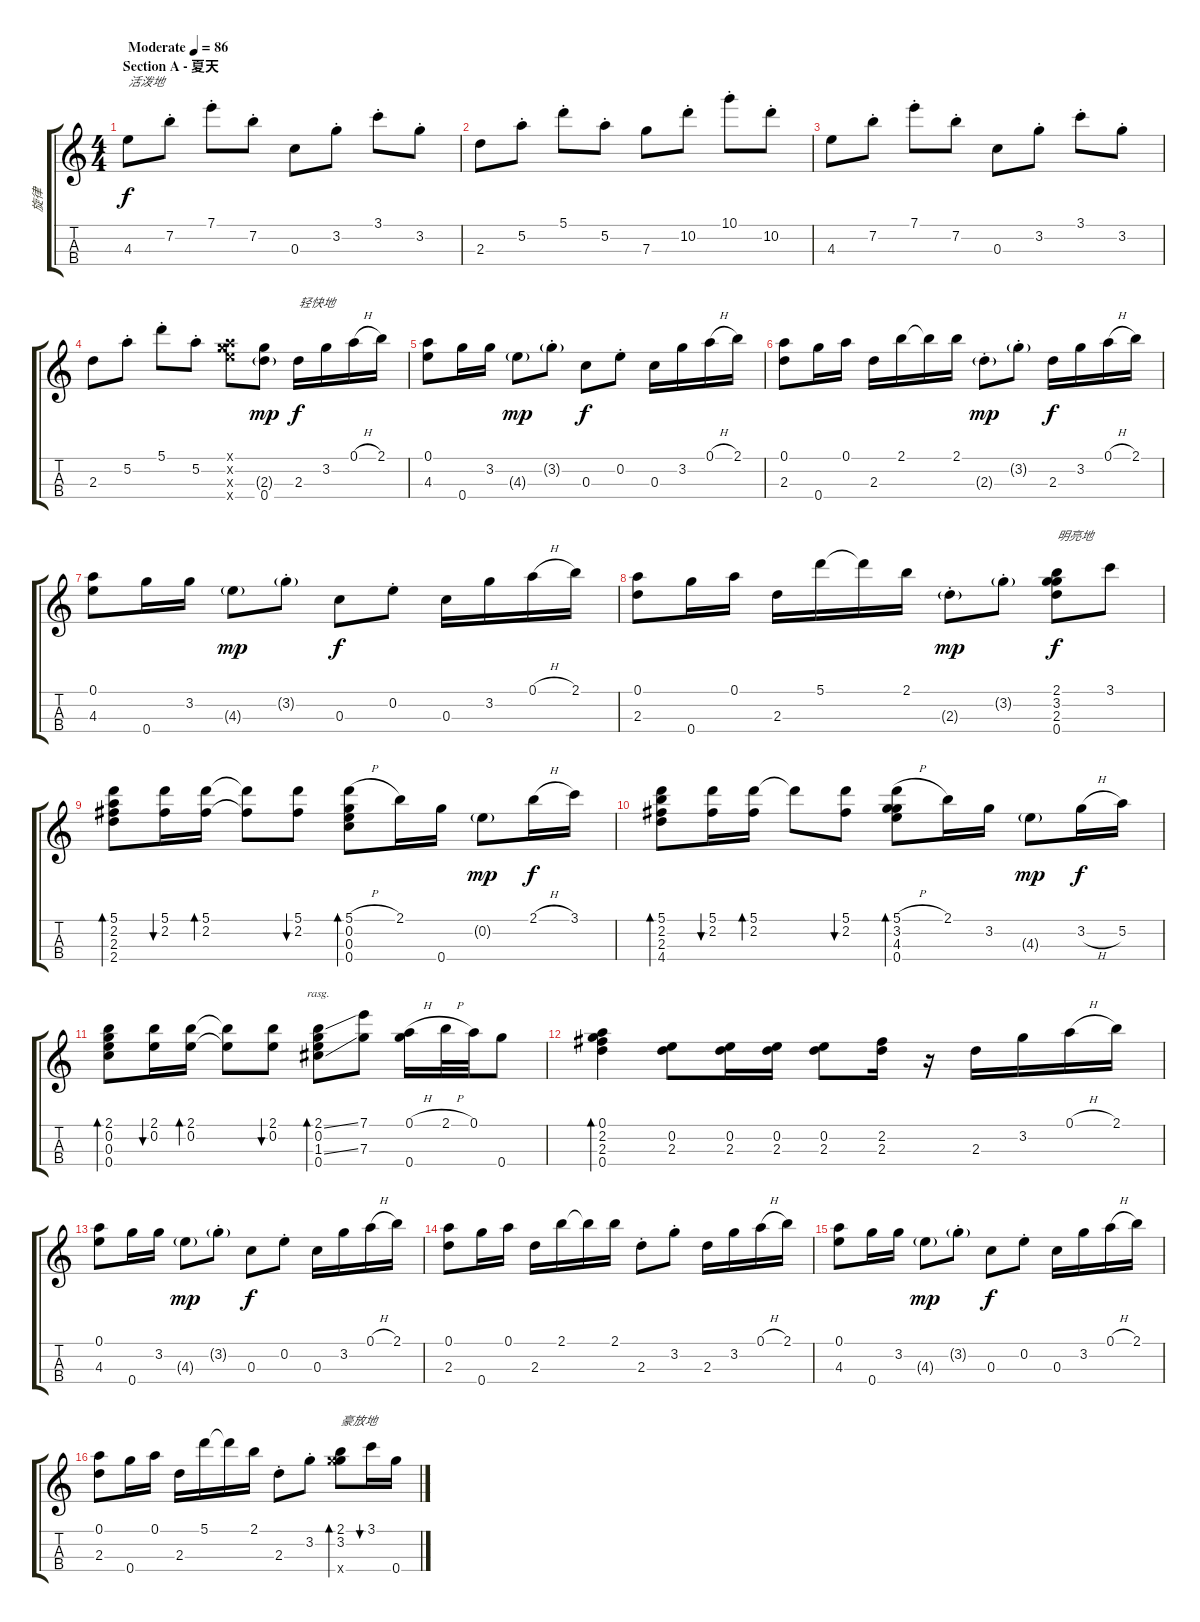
\track ("旋律" "旋律") {instrument acousticguitarnylon}
\staff {score tabs}
\tuning (A4 E4 C4 G4) {hide}
\ts (4 4)
\section ("" "Section A - 夏天")
\tempo (86 "Moderate")
\clef g2
\ks c
4.3.8{txt "活泼地" dy f instrument acousticguitarnylon} 7.2{st}.8 7.1{st}.8 7.2{st}.8 0.3.8 3.2{st}.8 3.1{st}.8 3.2{st}.8 |
2.3.8 5.2{st}.8 5.1{st}.8 5.2{st}.8 7.3.8 10.2{st}.8 10.1{st}.8 10.2{st}.8 |
4.3.8 7.2{st}.8 7.1{st}.8 7.2{st}.8 0.3.8 3.2{st}.8 3.1{st}.8 3.2{st}.8 |
2.3.8 5.2{st}.8 5.1{st}.8 5.2{st}.8 (0.1{x} 0.2{x} 7.3{x} 0.4{x}).8 (2.3{g} 0.4).8{dy mp} 2.3.16{txt "轻快地" dy f} 3.2.16 0.1{h}.16 2.1.16 |
(0.1 4.3).8 0.4.16 3.2.16 4.3{g}.8{dy mp} 3.2{g st}.8 0.3.8{dy f} 0.2{st}.8 0.3.16 3.2.16 0.1{h}.16 2.1.16 |
(0.1 2.3).8 0.4.16 0.1.16 2.3.16 2.1.16 2.1{t}.16 2.1.16 2.3{g st}.8{dy mp} 3.2{g st}.8 2.3.16{dy f} 3.2.16 0.1{h}.16 2.1.16 |
(0.1 4.3).8 0.4.16 3.2.16 4.3{g}.8{dy mp} 3.2{g st}.8 0.3.8{dy f} 0.2{st}.8 0.3.16 3.2.16 0.1{h}.16 2.1.16 |
(0.1 2.3).8 0.4.16 0.1.16 2.3.16 5.1.16 5.1{t}.16 2.1.16 2.3{g st}.8{dy mp} 3.2{g st}.8 (2.1 3.2 2.3 0.4).8{txt "明亮地" dy f} 3.1.8 |
(5.1 2.2 2.3 2.4).8{bd 30} (5.1 2.2).16{bu 30} (5.1 2.2).16{bd 60} (5.1{t} 2.2{t}).8 (5.1 2.2).8{bu 30} (5.1{h} 0.2 0.3 0.4).8{bd 30} 2.1.16 0.4.16 0.2{g}.8{dy mp} 2.1{h}.16{dy f} 3.1.16 |
(5.1 2.2 2.3 4.4).8{bd 30} (5.1 2.2).16{bu 30} (5.1 2.2).16{bd 30} 5.1{t}.8 (5.1 2.2).8{bu 30} (5.1{h} 3.2 4.3 0.4).8{bd 30} 2.1.16 3.2.16 4.3{g}.8{dy mp} 3.2{h}.16{dy f} 5.2.16 |
(2.1 0.2 0.3 0.4).8{bd 30} (2.1 0.2).16{bu 30} (2.1 0.2).16{bd 30} (2.1{t} 0.2{t}).8 (2.1 0.2).8{bu 30} (2.1{ss} 0.2 1.3{ss} 0.4).8{bd 30 rasg ii} (7.1 7.3).8 (0.1{h} 0.4).16 2.1{h}.32 0.1.32 0.4.8 |
(0.1 2.2 2.3 0.4).4{bd 30} (0.2 2.3).8 (0.2 2.3).16 (0.2 2.3).16 (0.2 2.3).8 (2.2 2.3).16 r.16 2.3.16 3.2.16 0.1{h}.16 2.1.16 |
(0.1 4.3).8 0.4.16 3.2.16 4.3{g}.8{dy mp} 3.2{g st}.8 0.3.8{dy f} 0.2{st}.8 0.3.16 3.2.16 0.1{h}.16 2.1.16 |
(0.1 2.3).8 0.4.16 0.1.16 2.3.16 2.1.16 2.1{t}.16 2.1.16 2.3{st}.8 3.2{st}.8 2.3.16 3.2.16 0.1{h}.16 2.1.16 |
(0.1 4.3).8 0.4.16 3.2.16 4.3{g}.8{dy mp} 3.2{g st}.8 0.3.8{dy f} 0.2{st}.8 0.3.16 3.2.16 0.1{h}.16 2.1.16 |
(0.1 2.3).8 0.4.16 0.1.16 2.3.16 5.1.16 5.1{t}.16 2.1.16 2.3{st}.8 3.2{st}.8 (2.1 3.2 0.4{x}).8{bd 30 txt "豪放地"} 3.1.16{bu 30} 0.4.16
